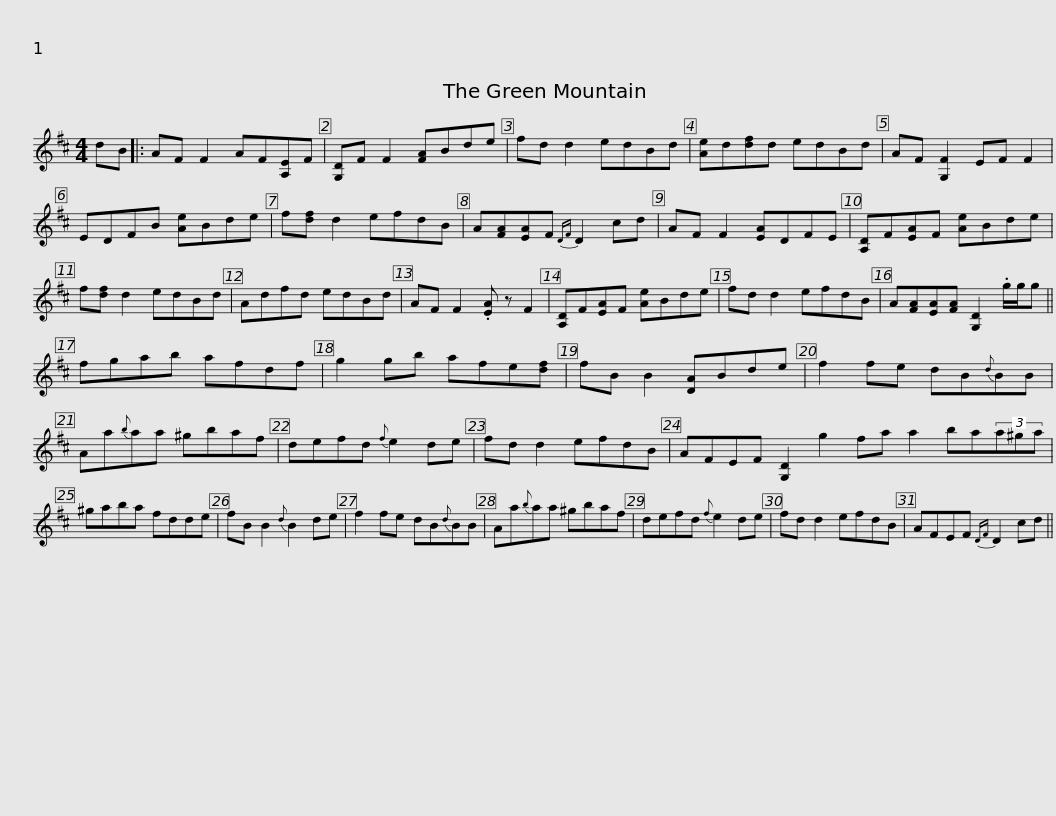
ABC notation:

X:1
L:1/8
M:4/4
I:linebreak $
K:D
V:1 treble
V:1
 dB |: AF F2 AF[A,E]F | [G,D]F F2 [FA]Bde | fd d2 edBd | [Ae]d[df]d edBd | %5
 AF [G,F]2 EF F2 |$ EDFB [Ae]Bde | f[df] d2 efdB | A[FA][EA]F{DF} D2 cd | AF F2 [EA]DFE | %10
 [A,D]F[EA]F [Ae]Bde | f[df] d2 edBd |$ Adfd edBd | AF F2 .[EA] z F2 | [A,D]F[EA]F [Ae]Bde | %15
 fd d2 efdB | A[FA][EA][FA] [G,D]2 .g/g/g ||$ fgab afdf | g2 gb afe[df] | fB B2 [DA]Bde | %20
 f2 fe dB{d}BB | Aa{b}aa ^gbaf |$ defd{f} e2 de | fd d2 efdB | AFEF [G,D]2 g2 fa a2 ba(3a^ga | %25
 ^gaba fdde |$ fB B2{d} B2 de | f2 fe dB{d}BB | Aa{b}aa ^gbaf | defd{f} e2 de | %30
 fd d2 efdB |$ AFEF{DF} D2 cd || %32
